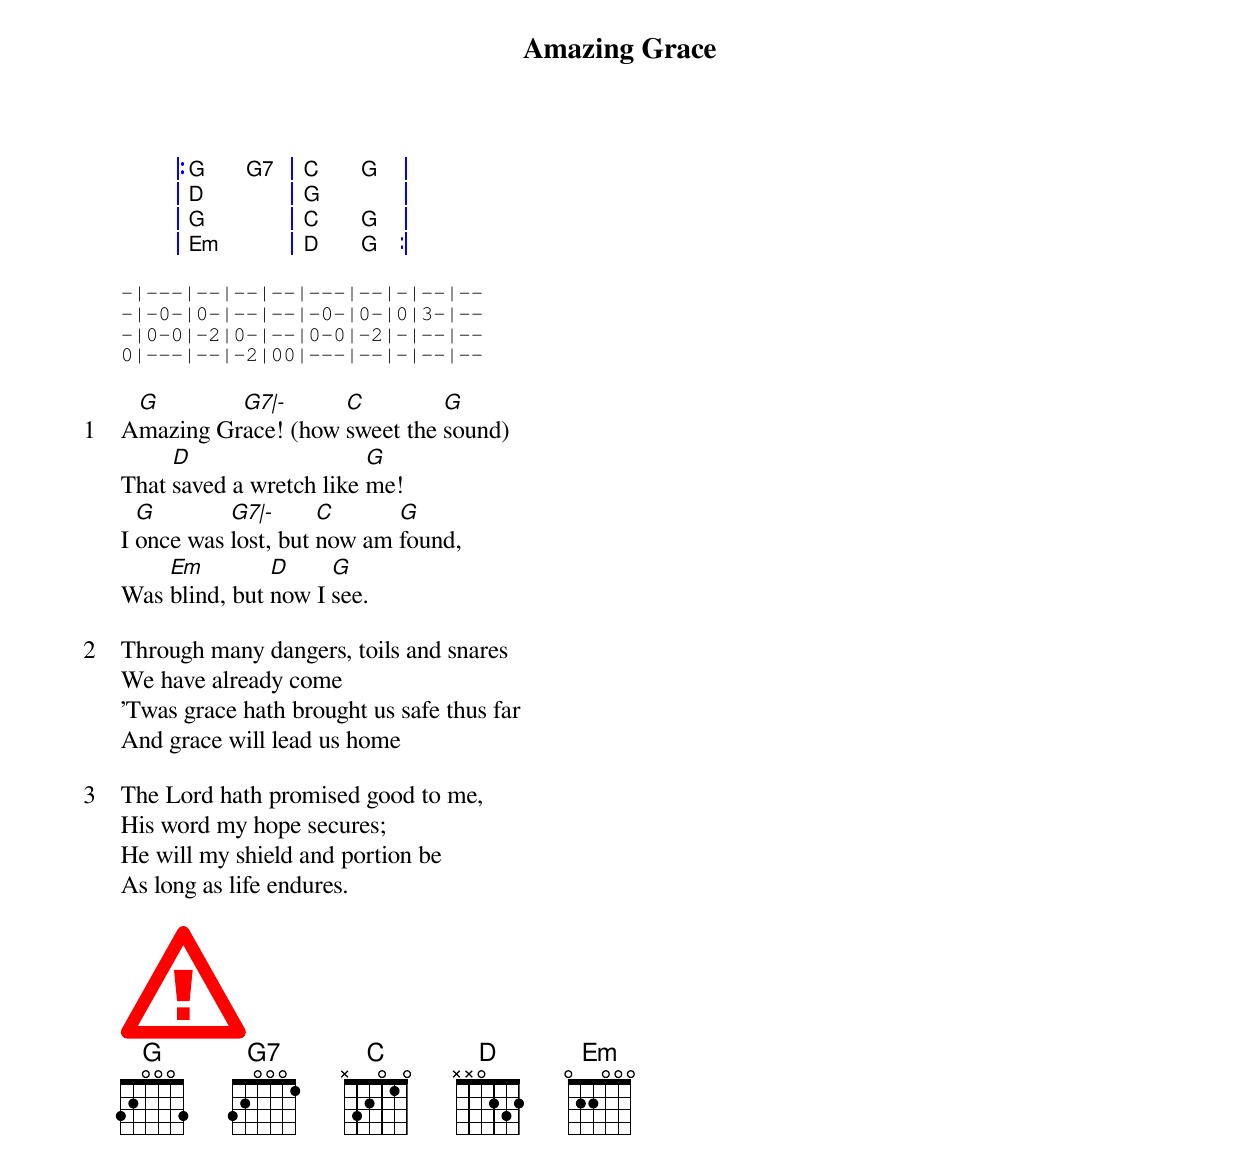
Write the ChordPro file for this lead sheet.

{title: Amazing Grace}
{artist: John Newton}
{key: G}
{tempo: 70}

{start_of_grid}
|: G G7 | C G |
| D . | G . |
| G . | C G |
| Em . | D G :|
{end_of_grid}

{start_of_tab}
-|---|--|--|--|---|--|-|--|--
-|-0-|0-|--|--|-0-|0-|0|3-|--
-|0-0|-2|0-|--|0-0|-2|-|--|--
0|---|--|-2|00|---|--|-|--|--
{end_of_tab}

{sov 1}
A[G]mazing Gr[G7|-]ace! (how [C]sweet the [G]sound)
That [D]saved a wretch like [G]me!
I [G]once was [G7|-]lost, but [C]now am [G]found,
Was [Em]blind, but [D]now I [G]see.
{eov}

{sov 2}
Through []many d[]angers, t[]oils and sn[]ares
We h[]ave already c[]ome
'Twas gr[]ace hath br[]ought us s[]afe thus f[]ar
And gr[]ace will l[]ead us h[]ome
{eov}

{sov label="3"}
The []Lord hath []promised []good to []me,
His []word my hope se[]cures;
He []will my []shield and []portion []be
As []long as []life en[]dures.
{eov}

{start_of_abc}
X:1
T:Amazing Grace
M:3/4
L:1/4
K:G
d | g2 (b/2 g/2) | b2 a | g2 e |
| d2 d | g2 (b/2 e/2) | b2 a | d2 |
{end_of_abc}
